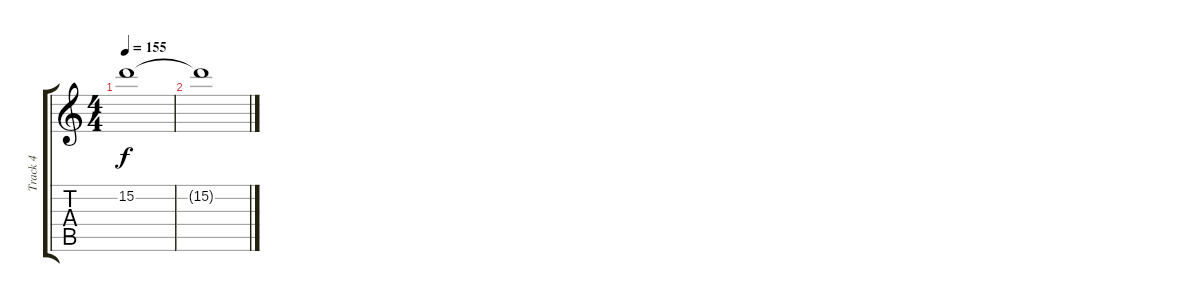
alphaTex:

\track ("Track 4" "Track 4") {instrument distortionguitar}
\staff {score tabs}
\tuning (E4 B3 G3 D3 A2 E2) {hide}
\ts (4 4)
\tempo 155
\clef g2
\ks c
15.2.1{dy f volume 4} |
15.2{t}.1
